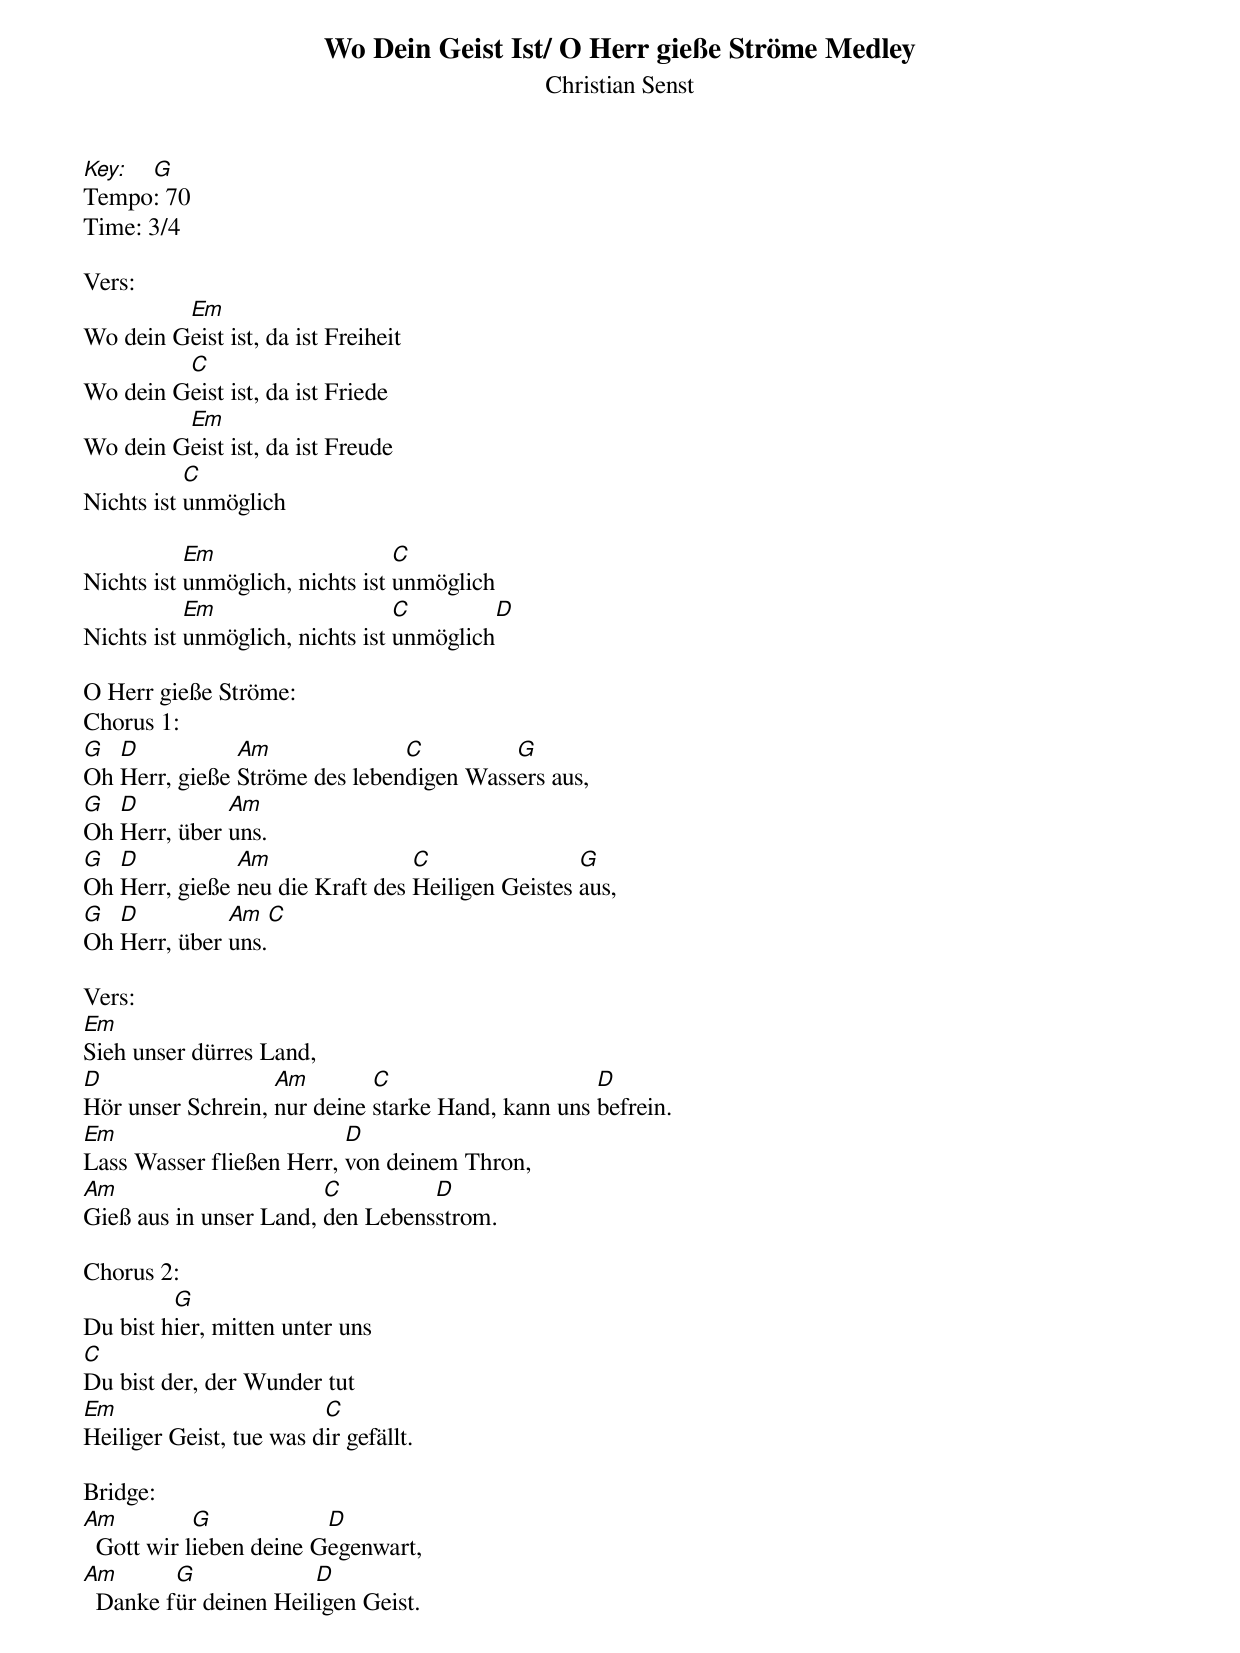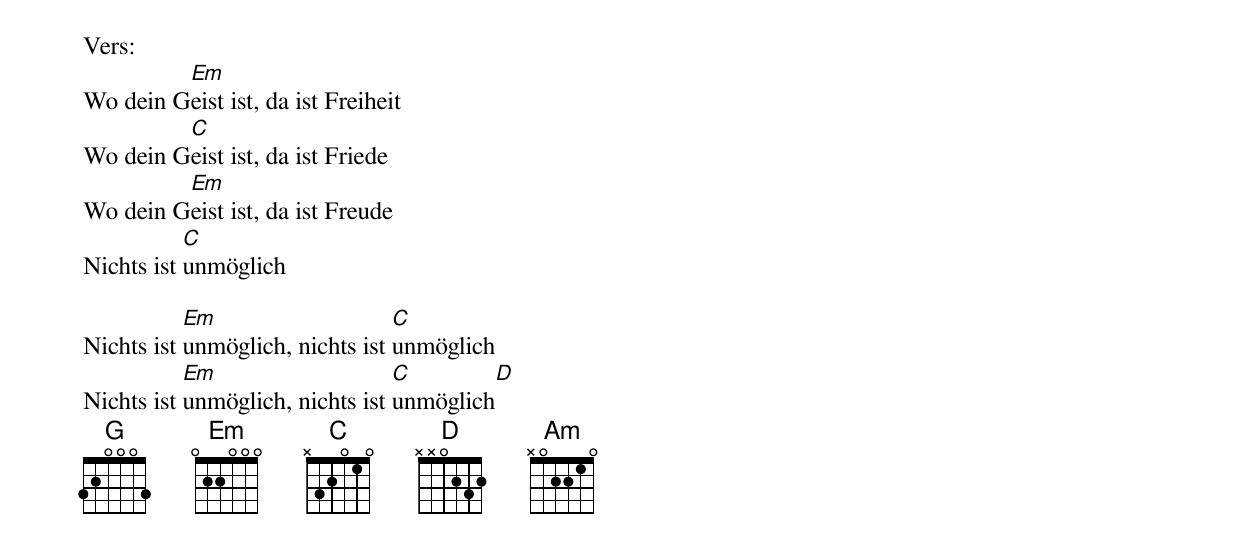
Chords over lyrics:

Wo Dein Geist Ist/ O Herr gieße Ströme Medley
Christian Senst
Key: G
Tempo: 70
Time: 3/4

Vers:
         Em
Wo dein Geist ist, da ist Freiheit
         C
Wo dein Geist ist, da ist Friede
         Em
Wo dein Geist ist, da ist Freude
           C
Nichts ist unmöglich

           Em                    C
Nichts ist unmöglich, nichts ist unmöglich
           Em                    C          D
Nichts ist unmöglich, nichts ist unmöglich

O Herr gieße Ströme:
Chorus 1:
G  D           Am              C         G
Oh Herr, gieße Ströme des lebendigen Wassers aus,
G  D          Am
Oh Herr, über uns.
G  D           Am                C                G
Oh Herr, gieße neu die Kraft des Heiligen Geistes aus,
G  D          Am   C
Oh Herr, über uns.

Vers:
Em
Sieh unser dürres Land,
D                  Am        C                     D
Hör unser Schrein, nur deine starke Hand, kann uns befrein.
Em                        D
Lass Wasser fließen Herr, von deinem Thron,
Am                      C         D
Gieß aus in unser Land, den Lebensstrom.

Chorus 2:
         G
Du bist hier, mitten unter uns
C
Du bist der, der Wunder tut
Em                       C
Heiliger Geist, tue was dir gefällt.

Bridge:
Am          G            D
  Gott wir lieben deine Gegenwart,
Am       G             D
  Danke für deinen Heiligen Geist.

Vers:
         Em
Wo dein Geist ist, da ist Freiheit
         C
Wo dein Geist ist, da ist Friede
         Em
Wo dein Geist ist, da ist Freude
           C
Nichts ist unmöglich

           Em                    C
Nichts ist unmöglich, nichts ist unmöglich
           Em                    C          D
Nichts ist unmöglich, nichts ist unmöglich
